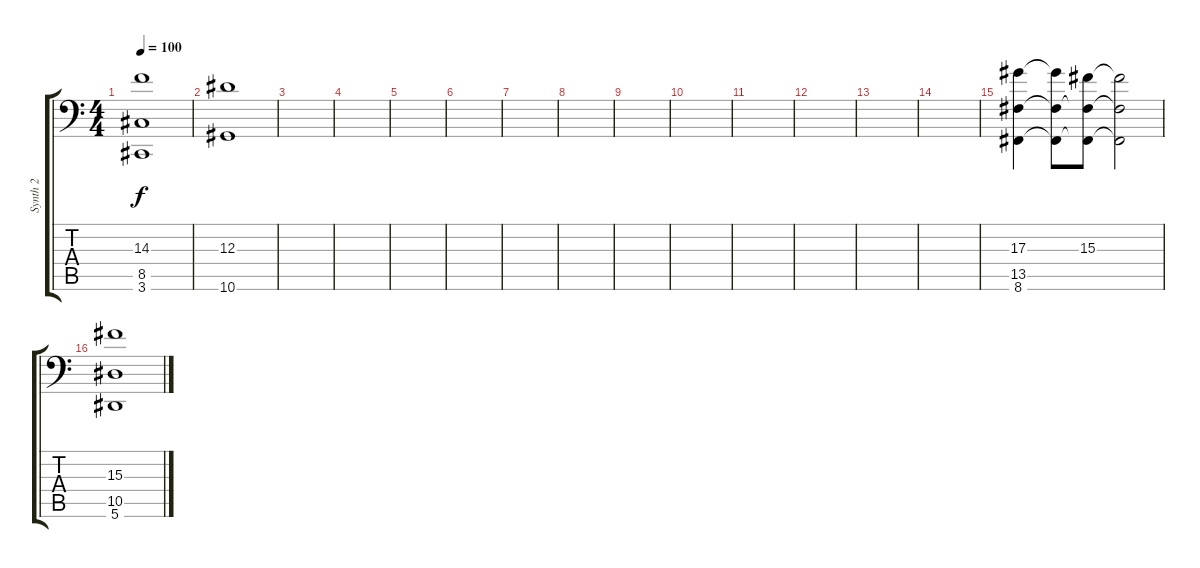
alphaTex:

\track ("Synth 2" "Synth 2") {instrument choiraahs}
\staff {score tabs}
\tuning (C4 G3 Eb3 Bb2 F2 Bb1) {hide}
\ts (4 4)
\tempo 100
\clef f4
\ks c
(14.3 8.5 3.6).1{dy f} |
(12.3 10.6).1 |
|
|
|
|
|
|
|
|
|
|
|
|
(17.3 13.5 8.6).4{volume 10 instrument synthstrings1} (17.3{t} 13.5{t} 8.6{t}).8 (15.3 13.5{t} 8.6{t}).8 (15.3{t} 13.5{t} 8.6{t}).2 |
(15.3 10.5 5.6).1
